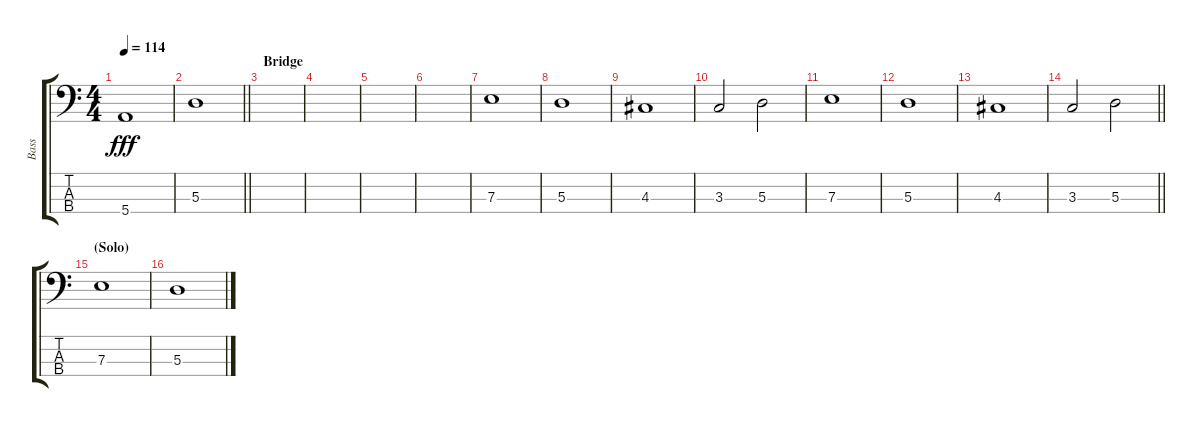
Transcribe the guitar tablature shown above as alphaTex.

\track ("Bass" "Bass") {instrument electricbassfinger}
\staff {score tabs}
\tuning (G2 D2 A1 E1) {hide}
\ts (4 4)
\tempo 114
\clef f4
\ks c
5.4.1{dy fff} |
\barLineRight lightlight
5.3.1 |
\section ("" "Bridge")
|
|
|
|
7.3.1 |
5.3.1 |
4.3.1 |
3.3.2 5.3.2 |
7.3.1 |
5.3.1 |
4.3.1 |
\barLineRight lightlight
3.3.2 5.3.2 |
\section ("" "(Solo)")
7.3.1 |
5.3.1
